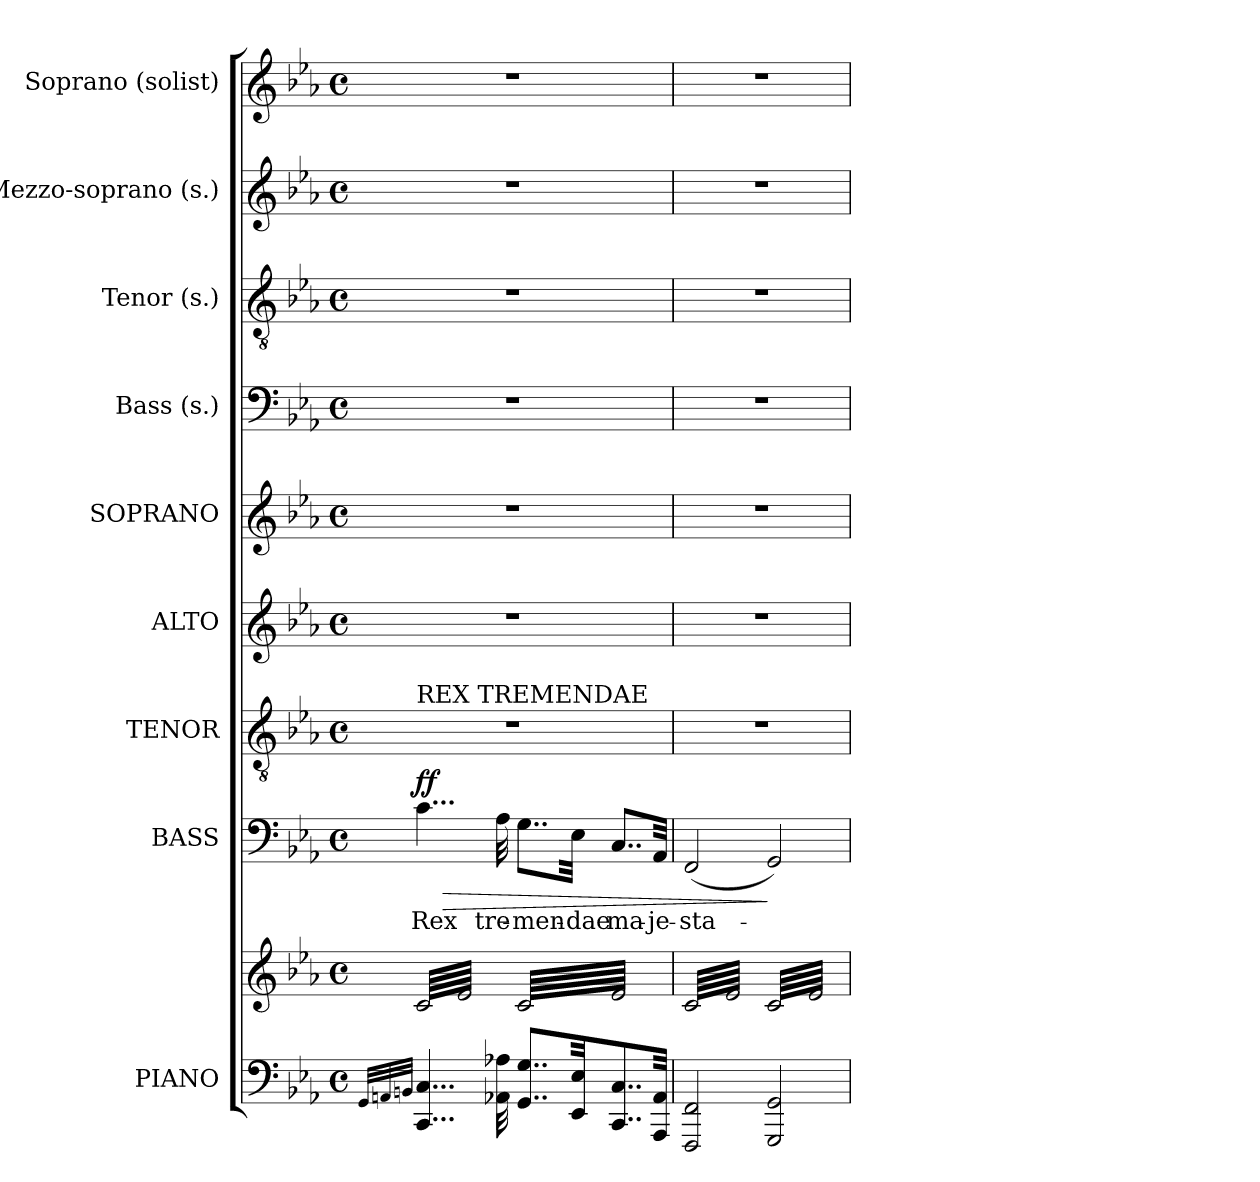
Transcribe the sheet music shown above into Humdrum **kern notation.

**kern	**kern	**kern	**text	**dynam	**kern	**kern	**kern	**kern	**kern	**kern	**kern
*part9	*part9	*part8	*part8	*part8	*part7	*part6	*part5	*part4	*part3	*part2	*part1
*staff10	*staff9	*staff8	*staff8	*staff8	*staff7	*staff6	*staff5	*staff4	*staff3	*staff2	*staff1
*I"PIANO	*	*I"BASS	*	*	*I"TENOR	*I"ALTO	*I"SOPRANO	*I"Bass (s.)	*I"Tenor (s.)	*I"Mezzo-soprano (s.)	*I"Soprano (solist)
*I'Pno.	*	*I'B.	*	*	*I'T.	*I'A.	*I'S.	*I'B.	*I'T.	*I'M-S.	*I'S.
!!LO:PB:g=z
*clefF4	*clefG2	*clefF4	*	*	*clefGv2	*clefG2	*clefG2	*clefF4	*clefGv2	*clefG2	*clefG2
*	*	*	*	*	*ITrd7c12	*	*	*	*ITrd7c12	*	*
*k[b-e-a-]	*k[b-e-a-]	*k[b-e-a-]	*	*	*k[b-e-a-]	*k[b-e-a-]	*k[b-e-a-]	*k[b-e-a-]	*k[b-e-a-]	*k[b-e-a-]	*k[b-e-a-]
*c:	*c:	*c:	*	*	*c:	*c:	*c:	*c:	*c:	*c:	*c:
*M4/4	*M4/4	*M4/4	*	*	*M4/4	*M4/4	*M4/4	*M4/4	*M4/4	*M4/4	*M4/4
*met(c)	*met(c)	*met(c)	*	*	*met(c)	*met(c)	*met(c)	*met(c)	*met(c)	*met(c)	*met(c)
=1	=1	=1	=1	=1	=1	=1	=1	=1	=1	=1	=1
32qGGi/LLL	.	.	.	.	.	.	.	.	.	.	.
32qAAni/	.	.	.	.	.	.	.	.	.	.	.
32qBBni/JJJ	.	.	.	.	.	.	.	.	.	.	.
!	!	!	!	!	!LO:TX:a:t=REX TREMENDAE	!	!	!	!	!	!
!	!	!	!LO:LY:b:color=#000000	!LO:HP:b	!	!	!	!	!	!	!
*	*tremolo	*	*	*	*	*	*	*	*	*	*
4...CCi/ 4...Ci	64ci/LLLL	4...ci\	Rex	> ff	1r	1r	1r	1r	1r	1r	1r
.	64e-i/	.	.	.	.	.	.	.	.	.	.
.	64ci/	.	.	.	.	.	.	.	.	.	.
.	64e-i/	.	.	.	.	.	.	.	.	.	.
.	64ci/	.	.	.	.	.	.	.	.	.	.
.	64e-i/	.	.	.	.	.	.	.	.	.	.
.	64ci/	.	.	.	.	.	.	.	.	.	.
.	64e-i/	.	.	.	.	.	.	.	.	.	.
.	64ci/	.	.	.	.	.	.	.	.	.	.
.	64e-i/	.	.	.	.	.	.	.	.	.	.
.	64ci/	.	.	.	.	.	.	.	.	.	.
.	64e-i/	.	.	.	.	.	.	.	.	.	.
.	64ci/	.	.	.	.	.	.	.	.	.	.
.	64e-i/	.	.	.	.	.	.	.	.	.	.
.	64ci/	.	.	.	.	.	.	.	.	.	.
.	64e-i/	.	.	.	.	.	.	.	.	.	.
.	64ci/	.	.	.	.	.	.	.	.	.	.
.	64e-i/	.	.	.	.	.	.	.	.	.	.
.	64ci/	.	.	.	.	.	.	.	.	.	.
.	64e-i/	.	.	.	.	.	.	.	.	.	.
.	64ci/	.	.	.	.	.	.	.	.	.	.
.	64e-i/	.	.	.	.	.	.	.	.	.	.
.	64ci/	.	.	.	.	.	.	.	.	.	.
.	64e-i/	.	.	.	.	.	.	.	.	.	.
.	64ci/	.	.	.	.	.	.	.	.	.	.
.	64e-i/	.	.	.	.	.	.	.	.	.	.
.	64ci/	.	.	.	.	.	.	.	.	.	.
.	64e-i/	.	.	.	.	.	.	.	.	.	.
.	64ci/	.	.	.	.	.	.	.	.	.	.
.	64e-i/	.	.	.	.	.	.	.	.	.	.
!	!	!	!LO:LY:b:color=#000000	!	!	!	!	!	!	!	!
32AA-Xi\ 32A-Xi	64ci/	32A-i\	tre-	.	.	.	.	.	.	.	.
.	64e-i/JJJJ	.	.	.	.	.	.	.	.	.	.
!	!	!	!LO:LY:b:color=#000000	!	!	!	!	!	!	!	!
8..GGi/ 8..GiL	64ci/LLLL	8..Gi\L	-men-	.	.	.	.	.	.	.	.
.	64e-i/	.	.	.	.	.	.	.	.	.	.
.	64ci/	.	.	.	.	.	.	.	.	.	.
.	64e-i/	.	.	.	.	.	.	.	.	.	.
.	64ci/	.	.	.	.	.	.	.	.	.	.
.	64e-i/	.	.	.	.	.	.	.	.	.	.
.	64ci/	.	.	.	.	.	.	.	.	.	.
.	64e-i/	.	.	.	.	.	.	.	.	.	.
.	64ci/	.	.	.	.	.	.	.	.	.	.
.	64e-i/	.	.	.	.	.	.	.	.	.	.
.	64ci/	.	.	.	.	.	.	.	.	.	.
.	64e-i/	.	.	.	.	.	.	.	.	.	.
.	64ci/	.	.	.	.	.	.	.	.	.	.
.	64e-i/	.	.	.	.	.	.	.	.	.	.
!	!	!	!LO:LY:b:color=#000000	!	!	!	!	!	!	!	!
32EE-i/ 32E-ikk	64ci/	32E-i\Jkk	-dae	.	.	.	.	.	.	.	.
.	64e-i/	.	.	.	.	.	.	.	.	.	.
!	!	!	!LO:LY:b:color=#000000	!	!	!	!	!	!	!	!
8..CCi/ 8..Ci	64ci/	8..Ci/L	ma-	.	.	.	.	.	.	.	.
.	64e-i/	.	.	.	.	.	.	.	.	.	.
.	64ci/	.	.	.	.	.	.	.	.	.	.
.	64e-i/	.	.	.	.	.	.	.	.	.	.
.	64ci/	.	.	.	.	.	.	.	.	.	.
.	64e-i/	.	.	.	.	.	.	.	.	.	.
.	64ci/	.	.	.	.	.	.	.	.	.	.
.	64e-i/	.	.	.	.	.	.	.	.	.	.
.	64ci/	.	.	.	.	.	.	.	.	.	.
.	64e-i/	.	.	.	.	.	.	.	.	.	.
.	64ci/	.	.	.	.	.	.	.	.	.	.
.	64e-i/	.	.	.	.	.	.	.	.	.	.
.	64ci/	.	.	.	.	.	.	.	.	.	.
.	64e-i/	.	.	.	.	.	.	.	.	.	.
!	!	!	!LO:LY:b:color=#000000	!	!	!	!	!	!	!	!
32AAA-i/ 32AA-iJkk	64ci/	32AA-i/Jkk	-je-	.	.	.	.	.	.	.	.
.	64e-i/JJJJ	.	.	.	.	.	.	.	.	.	.
=2	=2	=2	=2	=2	=2	=2	=2	=2	=2	=2	=2
!	!	!	!LO:LY:b:color=#000000	!	!	!	!	!	!	!	!
2FFFi/ 2FFi	64ci/LLLL	(2FFi/	-sta-	.	1r	1r	1r	1r	1r	1r	1r
.	64e-i/	.	.	.	.	.	.	.	.	.	.
.	64ci/	.	.	.	.	.	.	.	.	.	.
.	64e-i/	.	.	.	.	.	.	.	.	.	.
.	64ci/	.	.	.	.	.	.	.	.	.	.
.	64e-i/	.	.	.	.	.	.	.	.	.	.
.	64ci/	.	.	.	.	.	.	.	.	.	.
.	64e-i/	.	.	.	.	.	.	.	.	.	.
.	64ci/	.	.	.	.	.	.	.	.	.	.
.	64e-i/	.	.	.	.	.	.	.	.	.	.
.	64ci/	.	.	.	.	.	.	.	.	.	.
.	64e-i/	.	.	.	.	.	.	.	.	.	.
.	64ci/	.	.	.	.	.	.	.	.	.	.
.	64e-i/	.	.	.	.	.	.	.	.	.	.
.	64ci/	.	.	.	.	.	.	.	.	.	.
.	64e-i/	.	.	.	.	.	.	.	.	.	.
.	64ci/	.	.	.	.	.	.	.	.	.	.
.	64e-i/	.	.	.	.	.	.	.	.	.	.
.	64ci/	.	.	.	.	.	.	.	.	.	.
.	64e-i/	.	.	.	.	.	.	.	.	.	.
.	64ci/	.	.	.	.	.	.	.	.	.	.
.	64e-i/	.	.	.	.	.	.	.	.	.	.
.	64ci/	.	.	.	.	.	.	.	.	.	.
.	64e-i/	.	.	.	.	.	.	.	.	.	.
.	64ci/	.	.	.	.	.	.	.	.	.	.
.	64e-i/	.	.	.	.	.	.	.	.	.	.
.	64ci/	.	.	.	.	.	.	.	.	.	.
.	64e-i/	.	.	.	.	.	.	.	.	.	.
.	64ci/	.	.	.	.	.	.	.	.	.	.
.	64e-i/	.	.	.	.	.	.	.	.	.	.
.	64ci/	.	.	.	.	.	.	.	.	.	.
.	64e-i/JJJJ	.	.	.	.	.	.	.	.	.	.
2GGGi/ 2GGi	64ci/LLLL	2GGi/)	.	]	.	.	.	.	.	.	.
.	64e-i/	.	.	.	.	.	.	.	.	.	.
.	64ci/	.	.	.	.	.	.	.	.	.	.
.	64e-i/	.	.	.	.	.	.	.	.	.	.
.	64ci/	.	.	.	.	.	.	.	.	.	.
.	64e-i/	.	.	.	.	.	.	.	.	.	.
.	64ci/	.	.	.	.	.	.	.	.	.	.
.	64e-i/	.	.	.	.	.	.	.	.	.	.
.	64ci/	.	.	.	.	.	.	.	.	.	.
.	64e-i/	.	.	.	.	.	.	.	.	.	.
.	64ci/	.	.	.	.	.	.	.	.	.	.
.	64e-i/	.	.	.	.	.	.	.	.	.	.
.	64ci/	.	.	.	.	.	.	.	.	.	.
.	64e-i/	.	.	.	.	.	.	.	.	.	.
.	64ci/	.	.	.	.	.	.	.	.	.	.
.	64e-i/	.	.	.	.	.	.	.	.	.	.
.	64ci/	.	.	.	.	.	.	.	.	.	.
.	64e-i/	.	.	.	.	.	.	.	.	.	.
.	64ci/	.	.	.	.	.	.	.	.	.	.
.	64e-i/	.	.	.	.	.	.	.	.	.	.
.	64ci/	.	.	.	.	.	.	.	.	.	.
.	64e-i/	.	.	.	.	.	.	.	.	.	.
.	64ci/	.	.	.	.	.	.	.	.	.	.
.	64e-i/	.	.	.	.	.	.	.	.	.	.
.	64ci/	.	.	.	.	.	.	.	.	.	.
.	64e-i/	.	.	.	.	.	.	.	.	.	.
.	64ci/	.	.	.	.	.	.	.	.	.	.
.	64e-i/	.	.	.	.	.	.	.	.	.	.
.	64ci/	.	.	.	.	.	.	.	.	.	.
.	64e-i/	.	.	.	.	.	.	.	.	.	.
.	64ci/	.	.	.	.	.	.	.	.	.	.
.	64e-i/JJJJ	.	.	.	.	.	.	.	.	.	.
*	*Xtremolo	*	*	*	*	*	*	*	*	*	*
.	.	.	.	.	.	.	.	.	.	.	.
.	.	.	.	.	.	.	.	.	.	.	.
.	.	.	.	.	.	.	.	.	.	.	.
.	.	.	.	.	.	.	.	.	.	.	.
.	.	.	.	.	.	.	.	.	.	.	.
.	.	.	.	.	.	.	.	.	.	.	.
.	.	.	.	.	.	.	.	.	.	.	.
.	.	.	.	.	.	.	.	.	.	.	.
.	.	.	.	.	.	.	.	.	.	.	.
.	.	.	.	.	.	.	.	.	.	.	.
.	.	.	.	.	.	.	.	.	.	.	.
.	.	.	.	.	.	.	.	.	.	.	.
.	.	.	.	.	.	.	.	.	.	.	.
.	.	.	.	.	.	.	.	.	.	.	.
.	.	.	.	.	.	.	.	.	.	.	.
.	.	.	.	.	.	.	.	.	.	.	.
=	=	=	=	=	=	=	=	=	=	=	=
*-	*-	*-	*-	*-	*-	*-	*-	*-	*-	*-	*-
